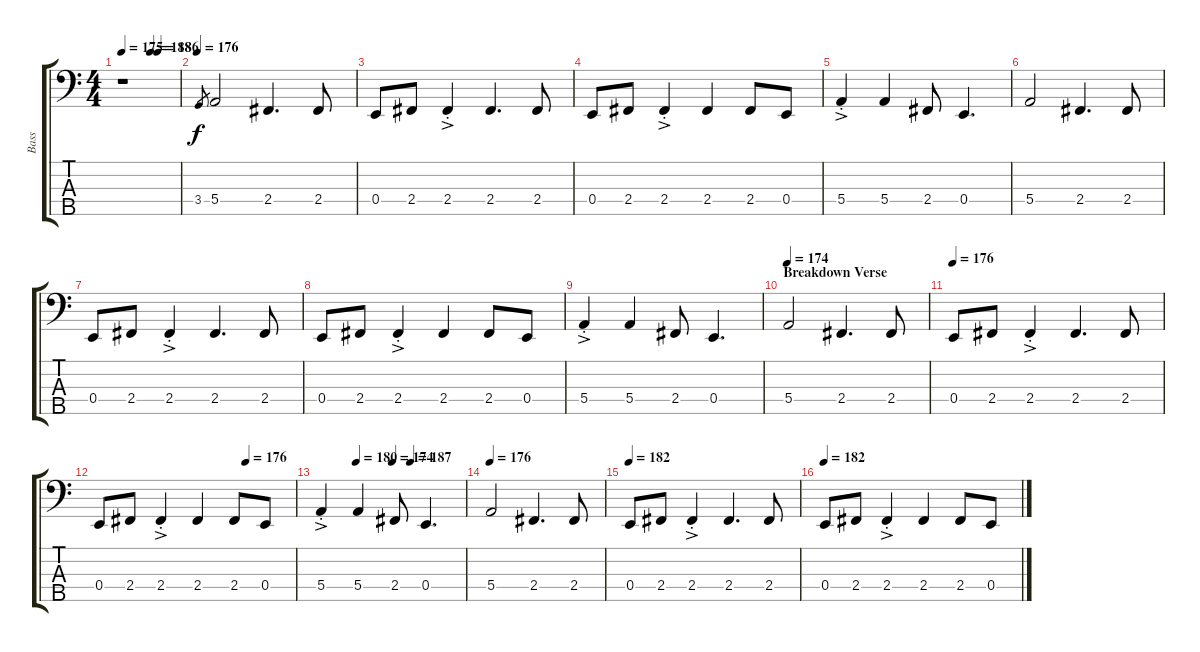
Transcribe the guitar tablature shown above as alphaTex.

\track ("Bass" "Bass") {instrument electricbasspick}
\staff {score tabs}
\tuning (G2 D2 A1 E1 B0) {hide}
\ts (4 4)
\tempo 175
\tempo (188 0.5)
\tempo (186 0.625)
\clef f4
\ks c
r.1{dy f} |
\tempo 176
3.4.8{gr} 5.4.2 2.4.4{d} 2.4.8 |
0.4.8 2.4.8 2.4{ac st}.4 2.4.4{d} 2.4.8 |
0.4.8 2.4.8 2.4{ac st}.4 2.4.4 2.4.8 0.4.8 |
5.4{ac st}.4 5.4.4 2.4.8 0.4.4{d} |
5.4.2 2.4.4{d} 2.4.8 |
0.4.8 2.4.8 2.4{ac st}.4 2.4.4{d} 2.4.8 |
0.4.8 2.4.8 2.4{ac st}.4 2.4.4 2.4.8 0.4.8 |
5.4{ac st}.4 5.4.4 2.4.8 0.4.4{d} |
\section ("" "Breakdown Verse")
\tempo 174
5.4.2 2.4.4{d} 2.4.8 |
\tempo 176
0.4.8 2.4.8 2.4{ac st}.4 2.4.4{d} 2.4.8 |
\tempo (176 0.75)
0.4.8 2.4.8 2.4{ac st}.4 2.4.4 2.4.8 0.4.8 |
\tempo (180 0.25)
\tempo (174 0.5)
\tempo (187 0.625)
5.4{ac st}.4 5.4.4 2.4.8 0.4.4{d} |
\tempo 176
5.4.2 2.4.4{d} 2.4.8 |
\tempo 182
0.4.8 2.4.8 2.4{ac st}.4 2.4.4{d} 2.4.8 |
\tempo 182
0.4.8 2.4.8 2.4{ac st}.4 2.4.4 2.4.8 0.4.8
